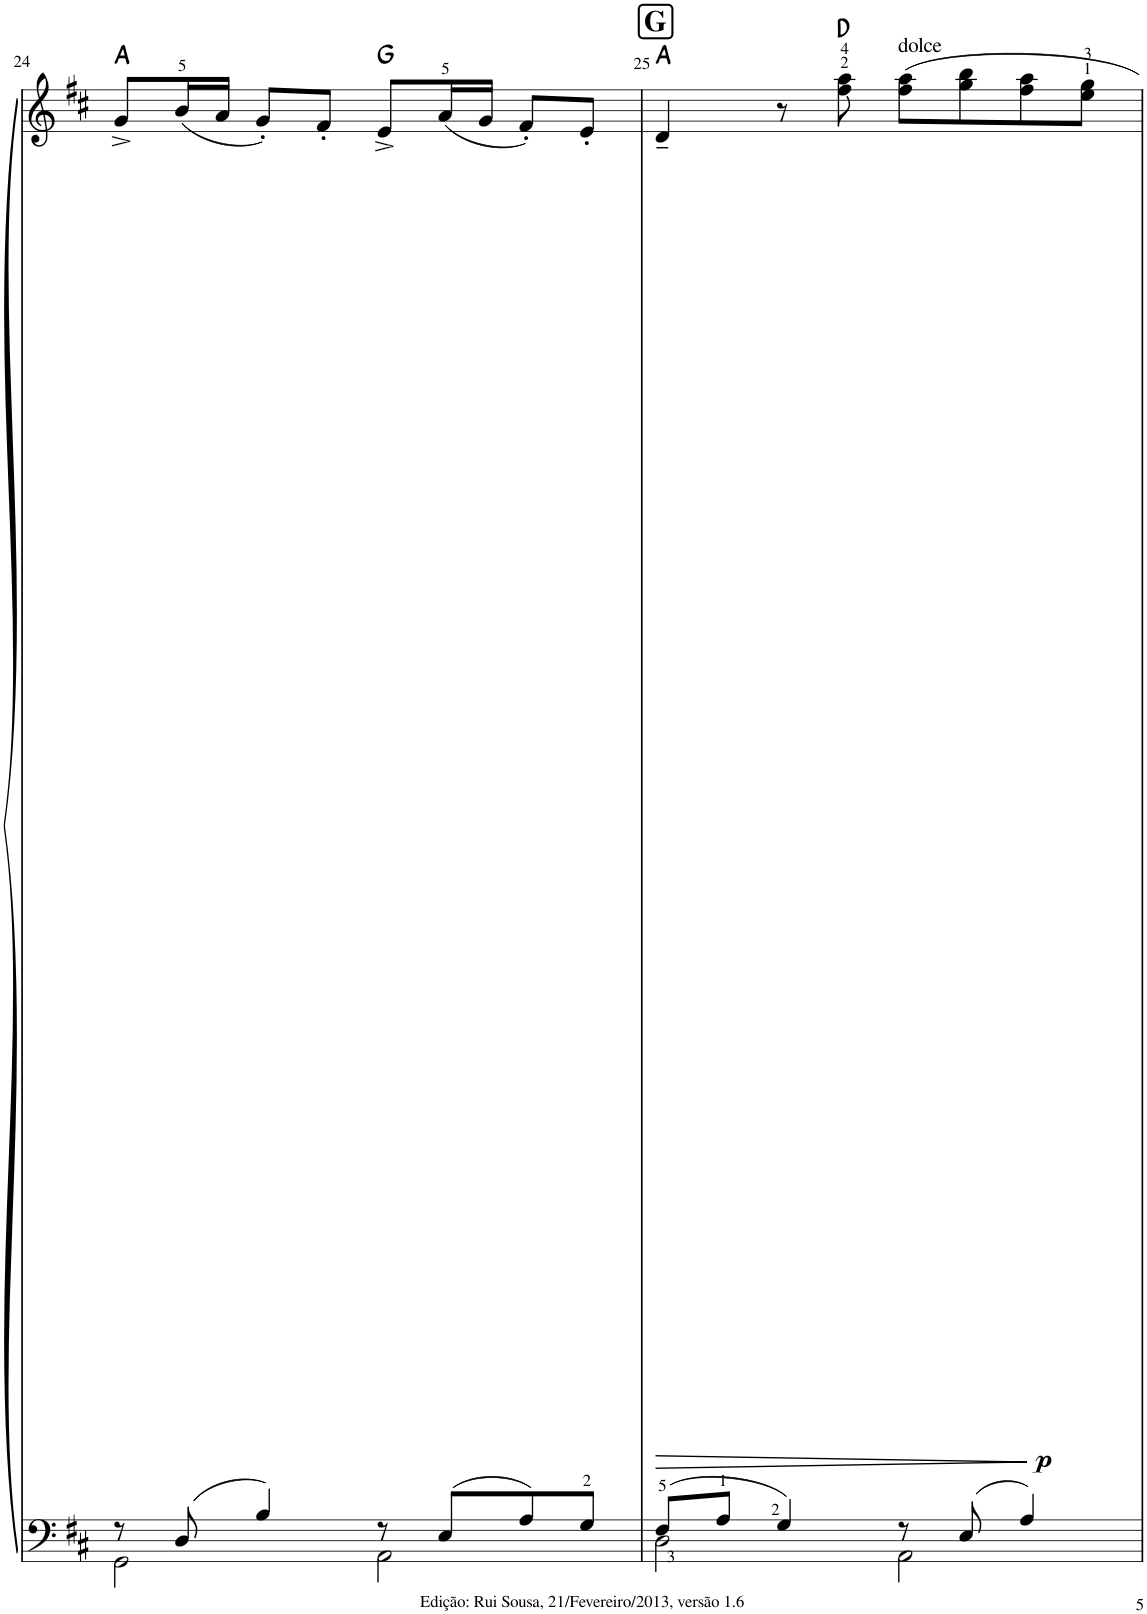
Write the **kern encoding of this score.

**kern	**kern	**dynam	**harte
*part1	*part1	*part1	*part1
*staff2	*staff1	*staff1/2	*
*I"Piano	*	*	*
*I'Pno	*	*	*
!!LO:PB:g=z
*clefF4	*clefG2	*	*
*k[f#c#]	*k[f#c#]	*	*
*M4/4	*M4/4	*	*
=24	=24	=24	=24
*^	*	*	*
8r	2GG\	8g^/L	.	A:maj
8D/	.	(16b/L	.	.
.	.	16a/JJ	.	.
4B/	.	8g'/L)	.	.
.	.	8f#'/J	.	.
8r	2AA\	8e^/L	.	G:maj
8E/L	.	(16a/L	.	.
.	.	16g/JJ	.	.
8A/	.	8f#'/L)	.	.
8G/J	.	8e'/J	.	.
=25	=25	=25	=25	=25
!	!	!LO:TX:a:B:t=G	!	!
!	!	!	!LO:HP:b	!
8F#/L	2D\	4d~/	>	A:maj
8A/J	.	.	.	.
4G/	.	8r	.	.
!	!	!	!LO:DY:n=1:b	!
.	.	8ff#\ 8aa\	] p	D:maj
!	!	!LO:TX:a:t=dolce	!	!
8r	2AA\	8ff#\ 8aa\L	.	.
8E/	.	8gg\ 8bb\	.	.
4A/	.	8ff#\ 8aa\	.	.
.	.	8ee\ 8gg\J	.	.
*v	*v	*	*	*
=	=	=	=
*-	*-	*-	*-
